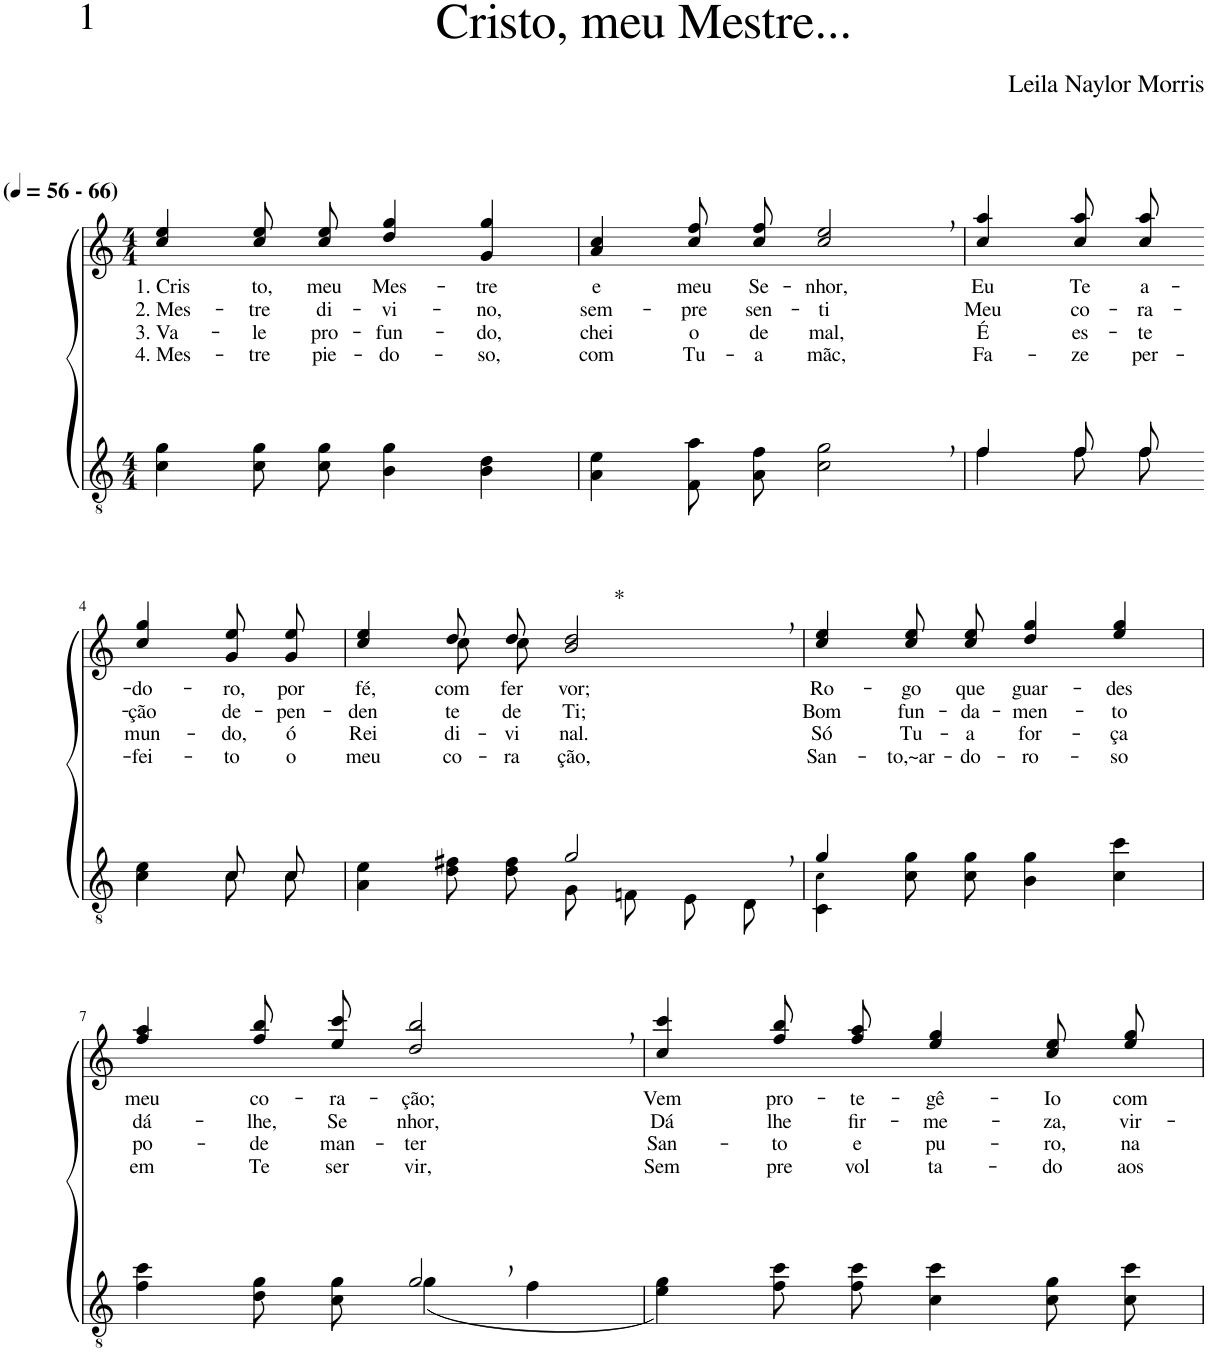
**kern	**kern	**text	**text	**text	**text	**harte
*part2	*part1	*part1	*part1	*part1	*part1	*part1
*staff2	*staff1	*staff1	*staff1	*staff1	*staff1	*
*I"Parte III e IV	*I"Parte I e II	*	*	*	*	*
*clefGv2	*clefG2	*	*	*	*	*
*Trd5c9	*Trd5c9	*	*	*	*	*
*k[]	*k[]	*	*	*	*	*
*M4/4	*M4/4	*	*	*	*	*
*MM56	*MM56	*	*	*	*	*
=1	=1	=1	=1	=1	=1	=1
!	!LO:TX:a:B:t=(	!	!	!	!	!
!	!LO:TX:a:B:t=- 66)	!	!	!	!	!
!	!	!LO:LY:b	!LO:LY:b	!LO:LY:b	!LO:LY:b	!
4c\ 4g\	4cc/ 4ee/	1. Cris	2. Mes-	3. Va-	4. Mes-	.
!	!	!LO:LY:b	!LO:LY:b	!LO:LY:b	!LO:LY:b	!
8c\ 8g\L	8cc\ 8ee\L	to,	-tre	-le	-tre	.
!	!	!LO:LY:b	!LO:LY:b	!LO:LY:b	!LO:LY:b	!
8c\ 8g\J	8cc\ 8ee\J	meu	di-	pro-	pie-	.
!	!	!LO:LY:b	!LO:LY:b	!LO:LY:b	!LO:LY:b	!
4B\ 4g\	4dd/ 4gg/	Mes-	-vi-	-fun-	-do-	.
!	!	!LO:LY:b	!LO:LY:b	!LO:LY:b	!LO:LY:b	!
4B\ 4d\	4g/ 4gg/	-tre	-no,	-do,	-so,	.
=2	=2	=2	=2	=2	=2	=2
!	!	!LO:LY:b	!LO:LY:b	!LO:LY:b	!LO:LY:b	!
4A\ 4e\	4a/ 4cc/	e	sem-	chei	com	.
!	!	!LO:LY:b	!LO:LY:b	!LO:LY:b	!LO:LY:b	!
8F\ 8a\L	8cc\ 8ff\L	meu	-pre	o	Tu-	.
!	!	!LO:LY:b	!LO:LY:b	!LO:LY:b	!LO:LY:b	!
8A\ 8f\J	8cc\ 8ff\J	Se-	sen-	de	-a	.
!	!	!LO:LY:b	!LO:LY:b	!LO:LY:b	!LO:LY:b	!
2c\, 2g\,	2cc/, 2ee/,	-nhor,	-ti	mal,	mãc,	.
=3	=3	=3	=3	=3	=3	=3
*^	*	*	*	*	*	*
!	!	!	!LO:LY:b	!LO:LY:b	!LO:LY:b	!LO:LY:b	!
4f\	4f/	4cc/ 4aa/	Eu	Meu	É	Fa-	.
!	!	!	!LO:LY:b	!LO:LY:b	!LO:LY:b	!LO:LY:b	!
8f\L	8f/L	8cc\ 8aa\L	Te	co-	es-	-ze	.
!	!	!	!LO:LY:b	!LO:LY:b	!LO:LY:b	!LO:LY:b	!
8f\J	8f/J	8cc\ 8aa\J	a-	-ra-	-te	per-	.
!!LO:LB:g=z
=4-	=4-	=4-	=4-	=4-	=4-	=4-	=4-
!	!	!	!LO:LY:b	!LO:LY:b	!LO:LY:b	!LO:LY:b	!
4e\	4c\	4cc/ 4gg/	-do-	-ção	mun-	-fei-	.
!	!	!	!LO:LY:b	!LO:LY:b	!LO:LY:b	!LO:LY:b	!
8c/L	8c\L	8g\ 8ee\L	-ro,	de-	-do,	-to	.
!	!	!	!LO:LY:b	!LO:LY:b	!LO:LY:b	!LO:LY:b	!
8c/J	8c\J	8g\ 8ee\J	por	-pen-	ó	o	.
=5	=5	=5	=5	=5	=5	=5	=5
!	!	!	!LO:LY:b	!LO:LY:b	!LO:LY:b	!LO:LY:b	!
*	*	*^	*	*	*	*	*
2ryy	4A\ 4e\	4cc/ 4ee/	4ryy	fé,	-den-	Rei	meu	.
!	!	!	!	!LO:LY:b	!LO:LY:b	!LO:LY:b	!LO:LY:b	!
.	8d\ 8f#X\L	8dd/L	8cc\L	com	-te	di-	co-	.
!	!	!	!	!LO:LY:b	!LO:LY:b	!LO:LY:b	!LO:LY:b	!
.	8d\ 8f#\J	8dd/J	8cc\J	fer-	de	-vi-	-ra-	.
!	!	!	!	!LO:LY:b	!LO:LY:b	!LO:LY:b	!LO:LY:b	!LO:H:kt=*
2g,/	8G\L	2b/, 2dd/,	2ryy	-vor;	Ti;	-nal.	-ção,	N
.	8Fn\J	.	.	.	.	.	.	.
.	8E\L	.	.	.	.	.	.	.
.	8D\J	.	.	.	.	.	.	.
*	*	*v	*v	*	*	*	*	*
=6	=6	=6	=6	=6	=6	=6	=6
!	!	!	!LO:LY:b	!LO:LY:b	!LO:LY:b	!LO:LY:b	!
4g/	4C\ 4c!\	4cc/ 4ee/	Ro-	Bom	Só	San-	.
!	!	!	!LO:LY:b	!LO:LY:b	!LO:LY:b	!LO:LY:b	!
2.ryy	8c\ 8g\L	8cc\ 8ee\L	-go	fun-	Tu-	-to,~ar-	.
!	!	!	!LO:LY:b	!LO:LY:b	!LO:LY:b	!LO:LY:b	!
.	8c\ 8g\J	8cc\ 8ee\J	que	-da-	-a	-do-	.
!	!	!	!LO:LY:b	!LO:LY:b	!LO:LY:b	!LO:LY:b	!
.	4B\ 4g\	4dd/ 4gg/	guar-	-men-	for-	-ro-	.
!	!	!	!LO:LY:b	!LO:LY:b	!LO:LY:b	!LO:LY:b	!
.	4c\ 4cc\	4ee/ 4gg/	-des	-to	-ça	-so	.
!!LO:LB:g=z
=7	=7	=7	=7	=7	=7	=7	=7
!	!	!	!LO:LY:b	!LO:LY:b	!LO:LY:b	!LO:LY:b	!
2ryy	4f\ 4cc\	4ff/ 4aa/	meu	dá-	po-	em	.
!	!	!	!LO:LY:b	!LO:LY:b	!LO:LY:b	!LO:LY:b	!
.	8d\ 8g\L	8ff\ 8bb\L	co-	-lhe,	-de	Te	.
!	!	!	!LO:LY:b	!LO:LY:b	!LO:LY:b	!LO:LY:b	!
.	8c\ 8g\J	8ee\ 8ccc\J	-ra-	Se	man-	ser	.
!	!	!	!LO:LY:b	!LO:LY:b	!LO:LY:b	!LO:LY:b	!
2g,/	(4g\	2dd/, 2bb/,	-ção;	nhor,	-ter	vir,	.
.	4f\	.	.	.	.	.	.
=8	=8	=8	=8	=8	=8	=8	=8
!	!	!	!LO:LY:b	!LO:LY:b	!LO:LY:b	!LO:LY:b	!
*v	*v	*	*	*	*	*	*
4e\ 4g\)	4cc/ 4ccc/	Vem	Dá	San-	Sem	.
!	!	!LO:LY:b	!LO:LY:b	!LO:LY:b	!LO:LY:b	!
8f\ 8cc\L	8ff\ 8bb\L	pro-	lhe	-to	pre	.
!	!	!LO:LY:b	!LO:LY:b	!LO:LY:b	!LO:LY:b	!
8f\ 8cc\J	8ff\ 8aa\J	-te-	fir-	e	vol	.
!	!	!LO:LY:b	!LO:LY:b	!LO:LY:b	!LO:LY:b	!
4c\ 4cc\	4ee/ 4gg/	-gê-	-me-	pu-	ta-	.
!	!	!LO:LY:b	!LO:LY:b	!LO:LY:b	!LO:LY:b	!
8c\ 8g\L	8cc\ 8ee\L	-Io	-za,	-ro,	-do	.
!	!	!LO:LY:b	!LO:LY:b	!LO:LY:b	!LO:LY:b	!
8c\ 8cc\J	8ee\ 8gg\J	com	vir-	na	aos	.
=	=	=	=	=	=	=
*-	*-	*-	*-	*-	*-	*-
